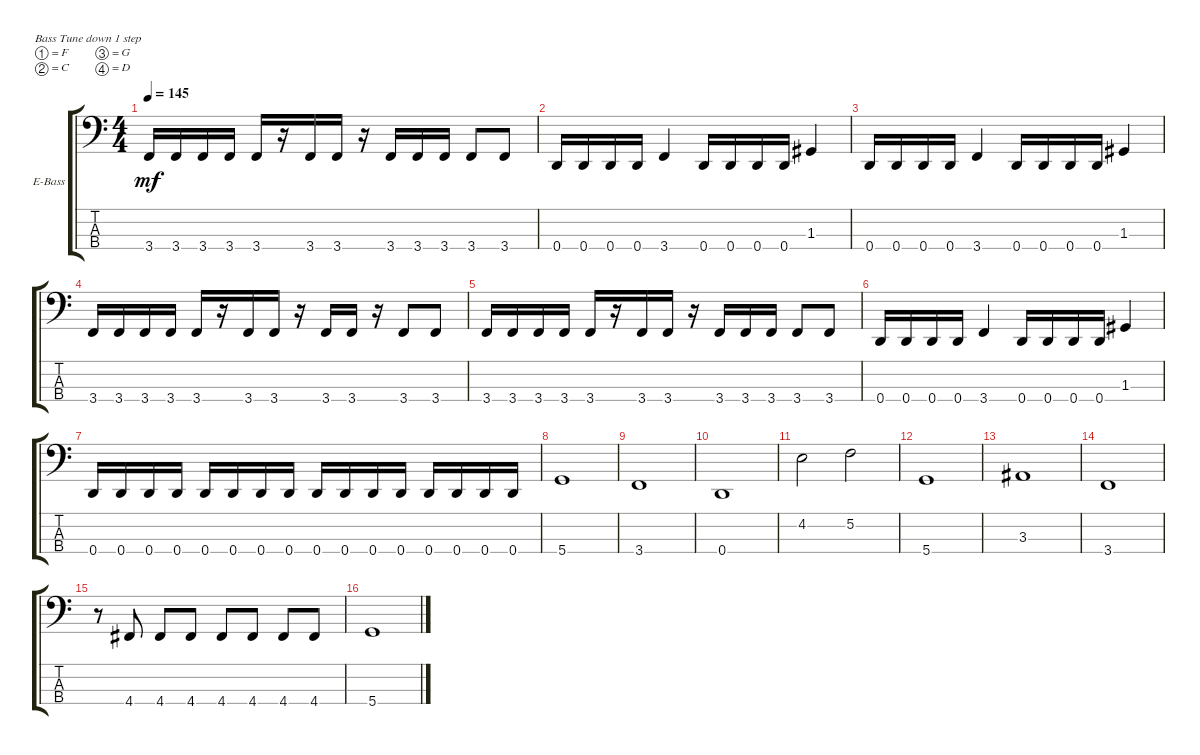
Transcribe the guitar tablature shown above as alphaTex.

\defaultSystemsLayout 4
\bracketExtendMode groupsimilarinstruments
\firstSystemTrackNameOrientation horizontal
\otherSystemsTrackNameOrientation horizontal
\track ("Electric Bass" "E-Bass") {instrument electricbassfinger}
\staff {score tabs}
\tuning (F2 C2 G1 D1)
\ts (4 4)
\tempo 145
\clef f4
\scale
0.333333
\ks c
3.4.16{dy mf} 3.4.16 3.4.16 3.4.16 3.4.16 r.16 3.4.16 3.4.16 r.16 3.4.16 3.4.16 3.4.16 3.4.8 3.4.8 |
\scale
0.333333 0.4.16 0.4.16 0.4.16 0.4.16 3.4.4 0.4.16 0.4.16 0.4.16 0.4.16 1.3.4 |
\scale
0.333333 0.4.16 0.4.16 0.4.16 0.4.16 3.4.4 0.4.16 0.4.16 0.4.16 0.4.16 1.3.4 |
\scale
0.333333 3.4.16 3.4.16 3.4.16 3.4.16 3.4.16 r.16 3.4.16 3.4.16 r.16 3.4.16 3.4.16 r.16 3.4.8 3.4.8 |
\scale
0.333333 3.4.16 3.4.16 3.4.16 3.4.16 3.4.16 r.16 3.4.16 3.4.16 r.16 3.4.16 3.4.16 3.4.16 3.4.8 3.4.8 |
\scale
0.333333 0.4.16 0.4.16 0.4.16 0.4.16 3.4.4 0.4.16 0.4.16 0.4.16 0.4.16 1.3.4 |
\scale
0.333333 0.4.16 0.4.16 0.4.16 0.4.16 0.4.16 0.4.16 0.4.16 0.4.16 0.4.16 0.4.16 0.4.16 0.4.16 0.4.16 0.4.16 0.4.16 0.4.16 |
\scale
0.333333 5.4.1 |
\scale
0.333333 3.4.1 |
\scale
0.333333 0.4.1 |
\scale
0.333333 4.2.2 5.2.2 |
\scale
0.333333 5.4.1 |
\scale
0.333333 3.3.1 |
\scale
0.333333 3.4.1 |
\scale
0.333333 r.8 4.4.8 4.4.8 4.4.8 4.4.8 4.4.8 4.4.8 4.4.8 |
\scale
0.333333 5.4.1
